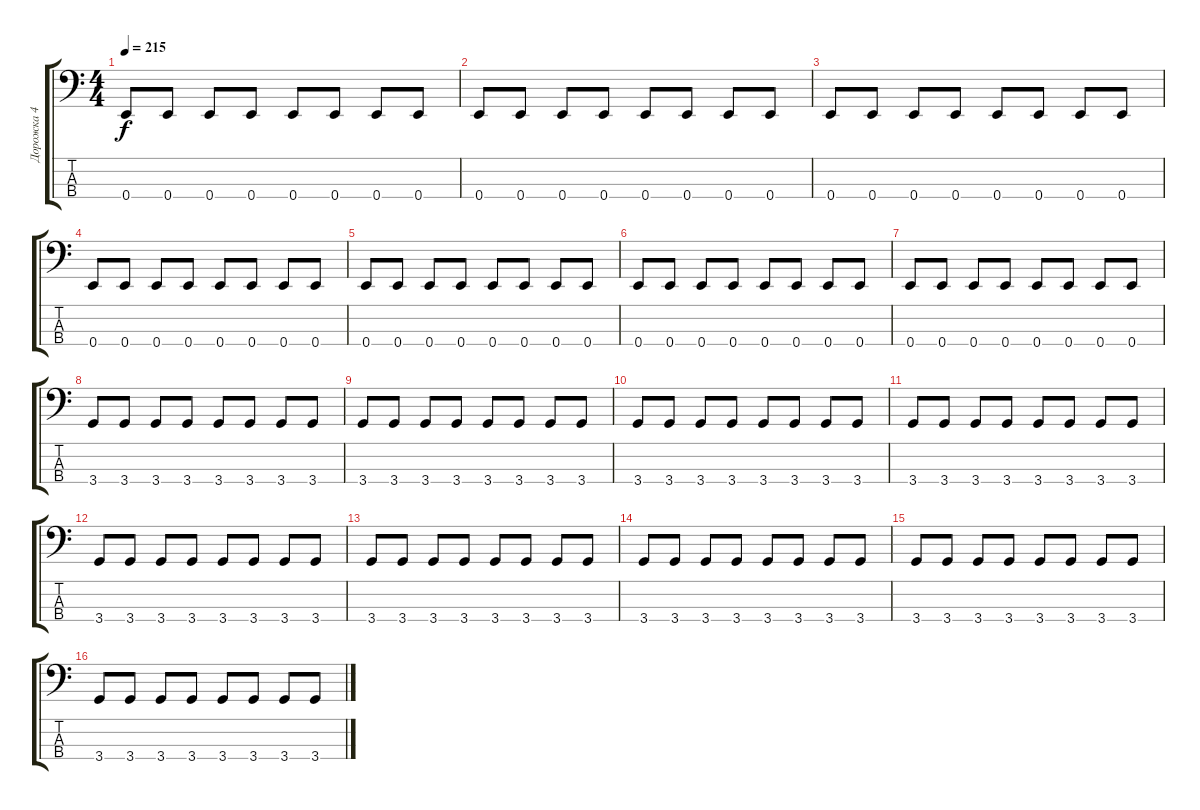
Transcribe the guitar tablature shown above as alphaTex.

\track ("Дорожка 4" "Дорожка 4") {instrument electricbassfinger}
\staff {score tabs}
\tuning (G2 D2 A1 E1) {hide}
\ts (4 4)
\tempo 215
\clef f4
\ks c
0.4.8{dy f} 0.4.8 0.4.8 0.4.8 0.4.8 0.4.8 0.4.8 0.4.8 |
0.4.8 0.4.8 0.4.8 0.4.8 0.4.8 0.4.8 0.4.8 0.4.8 |
0.4.8 0.4.8 0.4.8 0.4.8 0.4.8 0.4.8 0.4.8 0.4.8 |
0.4.8 0.4.8 0.4.8 0.4.8 0.4.8 0.4.8 0.4.8 0.4.8 |
0.4.8 0.4.8 0.4.8 0.4.8 0.4.8 0.4.8 0.4.8 0.4.8 |
0.4.8 0.4.8 0.4.8 0.4.8 0.4.8 0.4.8 0.4.8 0.4.8 |
0.4.8 0.4.8 0.4.8 0.4.8 0.4.8 0.4.8 0.4.8 0.4.8 |
3.4.8 3.4.8 3.4.8 3.4.8 3.4.8 3.4.8 3.4.8 3.4.8 |
3.4.8 3.4.8 3.4.8 3.4.8 3.4.8 3.4.8 3.4.8 3.4.8 |
3.4.8 3.4.8 3.4.8 3.4.8 3.4.8 3.4.8 3.4.8 3.4.8 |
3.4.8 3.4.8 3.4.8 3.4.8 3.4.8 3.4.8 3.4.8 3.4.8 |
3.4.8 3.4.8 3.4.8 3.4.8 3.4.8 3.4.8 3.4.8 3.4.8 |
3.4.8 3.4.8 3.4.8 3.4.8 3.4.8 3.4.8 3.4.8 3.4.8 |
3.4.8 3.4.8 3.4.8 3.4.8 3.4.8 3.4.8 3.4.8 3.4.8 |
3.4.8 3.4.8 3.4.8 3.4.8 3.4.8 3.4.8 3.4.8 3.4.8 |
3.4.8 3.4.8 3.4.8 3.4.8 3.4.8 3.4.8 3.4.8 3.4.8
